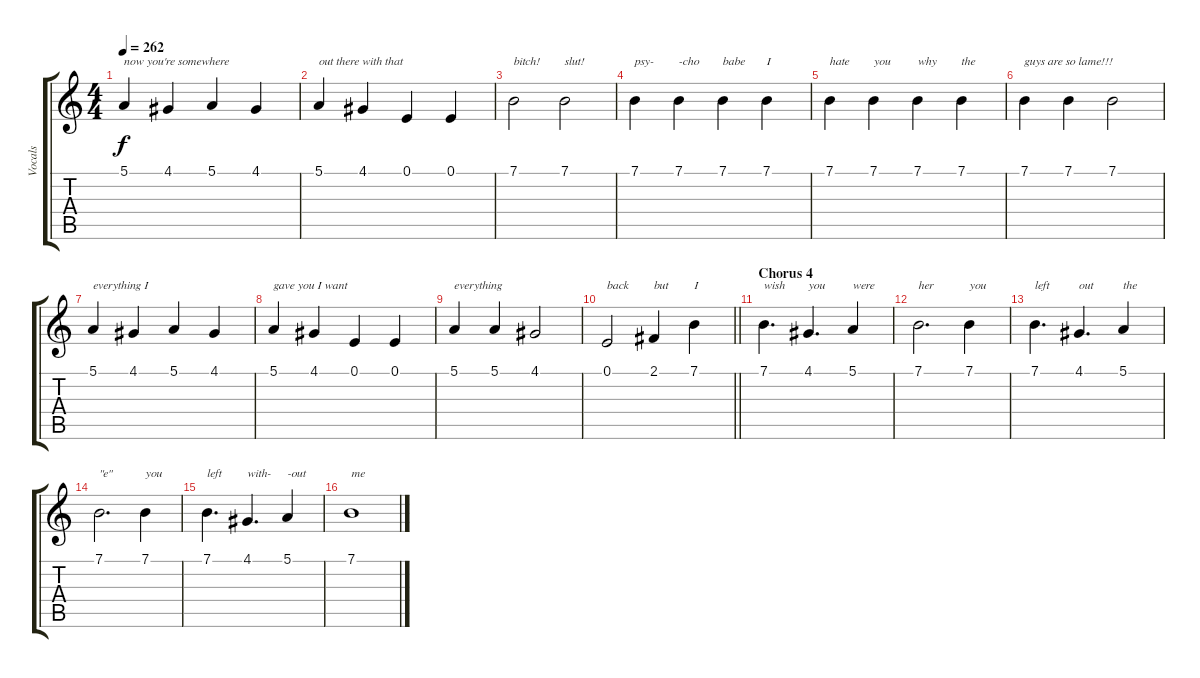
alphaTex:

\track ("Vocals" "Vocals") {instrument recorder}
\staff {score tabs}
\tuning (E4 B3 G3 D3 A2 E2) {hide}
\ts (4 4)
\tempo 262
\clef g2
\ks c
5.1.4{txt "now you're somewhere" dy f} 4.1.4 5.1.4 4.1.4 |
5.1.4{txt "out there with that"} 4.1.4 0.1.4 0.1.4 |
7.1.2{txt "bitch!"} 7.1.2{txt "slut!"} |
7.1.4{txt "psy-"} 7.1.4{txt "-cho"} 7.1.4{txt "babe"} 7.1.4{txt "I"} |
7.1.4{txt "hate"} 7.1.4{txt "you"} 7.1.4{txt "why"} 7.1.4{txt "the"} |
7.1.4{txt "guys are so lame!!!"} 7.1.4 7.1.2 |
5.1.4{txt "everything I"} 4.1.4 5.1.4 4.1.4 |
5.1.4{txt "gave you I want"} 4.1.4 0.1.4 0.1.4 |
5.1.4{txt "everything"} 5.1.4 4.1.2 |
\barLineRight lightlight
0.1.2{txt "back"} 2.1.4{txt "but"} 7.1.4{txt "I"} |
\section ("" "Chorus 4")
7.1.4{d txt "wish"} 4.1.4{d txt "you"} 5.1.4{txt "were"} |
7.1.2{d txt "her"} 7.1.4{txt "you"} |
7.1.4{d txt "left"} 4.1.4{d txt "out"} 5.1.4{txt "the"} |
7.1.2{d txt "\"e\""} 7.1.4{txt "you"} |
7.1.4{d txt "left"} 4.1.4{d txt "with-"} 5.1.4{txt "-out"} |
7.1.1{txt "me"}
